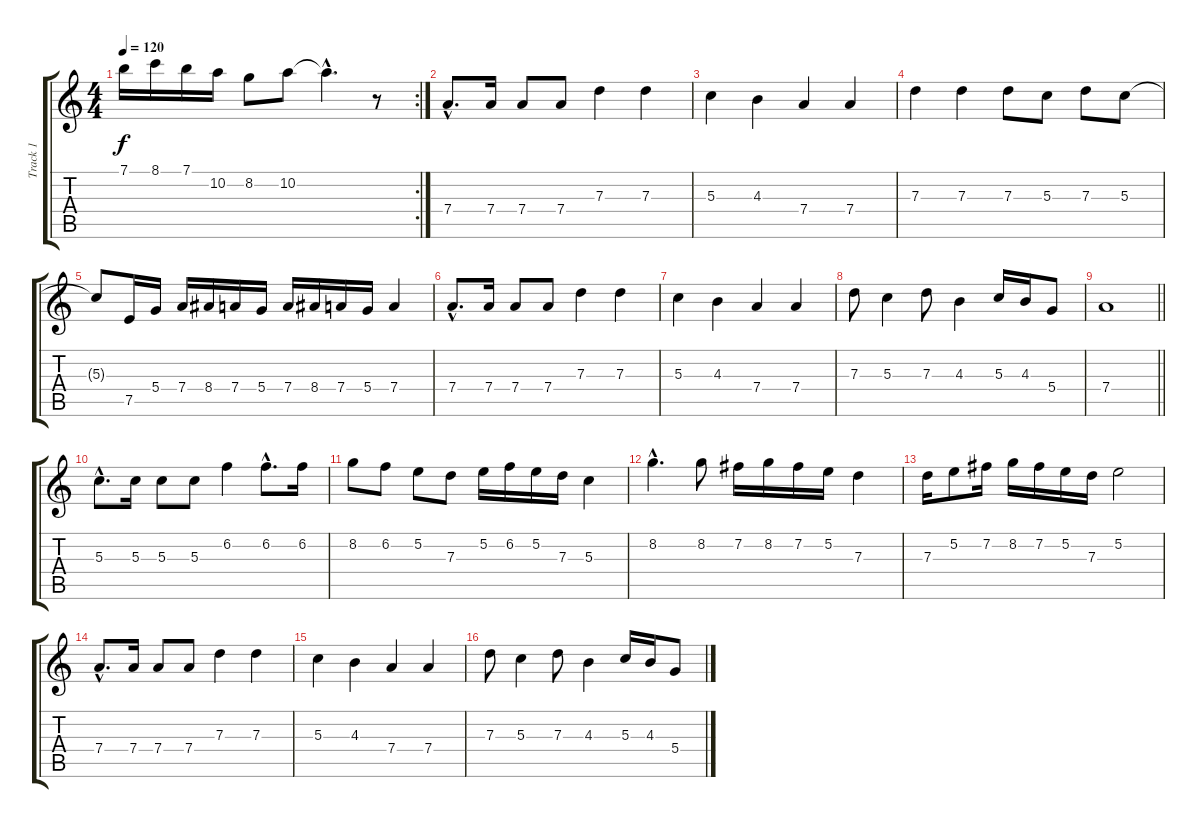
\track ("Track 1" "Track 1") {instrument electricguitarclean}
\staff {score tabs}
\tuning (E4 B3 G3 D3 A2 E2) {hide}
\rc 2
\ts (4 4)
\tempo 120
\clef g2
\ks c
7.1.16{dy f} 8.1.16 7.1.16 10.2.16 8.2.8 10.2.8 10.2{hac t}.4{d} r.8 |
7.4{hac}.8{d} 7.4.16 7.4.8 7.4.8 7.3.4 7.3.4 |
5.3.4 4.3.4 7.4.4 7.4.4 |
7.3.4 7.3.4 7.3.8 5.3.8 7.3.8 5.3.8 |
5.3{t}.8 7.5.16 5.4.16 7.4.16 8.4.16 7.4.16 5.4.16 7.4.16 8.4.16 7.4.16 5.4.16 7.4.4 |
7.4{hac}.8{d} 7.4.16 7.4.8 7.4.8 7.3.4 7.3.4 |
5.3.4 4.3.4 7.4.4 7.4.4 |
7.3.8 5.3.4 7.3.8 4.3.4 5.3.16 4.3.16 5.4.8 |
\barLineRight lightlight
7.4.1 |
5.3{hac}.8{d} 5.3.16 5.3.8 5.3.8 6.2.4 6.2{hac}.8{d} 6.2.16 |
8.2.8 6.2.8 5.2.8 7.3.8 5.2.16 6.2.16 5.2.16 7.3.16 5.3.4 |
8.2{hac}.4{d} 8.2.8 7.2.16 8.2.16 7.2.16 5.2.16 7.3.4 |
7.3.16 5.2.8 7.2.16 8.2.16 7.2.16 5.2.16 7.3.16 5.2.2 |
7.4{hac}.8{d} 7.4.16 7.4.8 7.4.8 7.3.4 7.3.4 |
5.3.4 4.3.4 7.4.4 7.4.4 |
7.3.8 5.3.4 7.3.8 4.3.4 5.3.16 4.3.16 5.4.8
